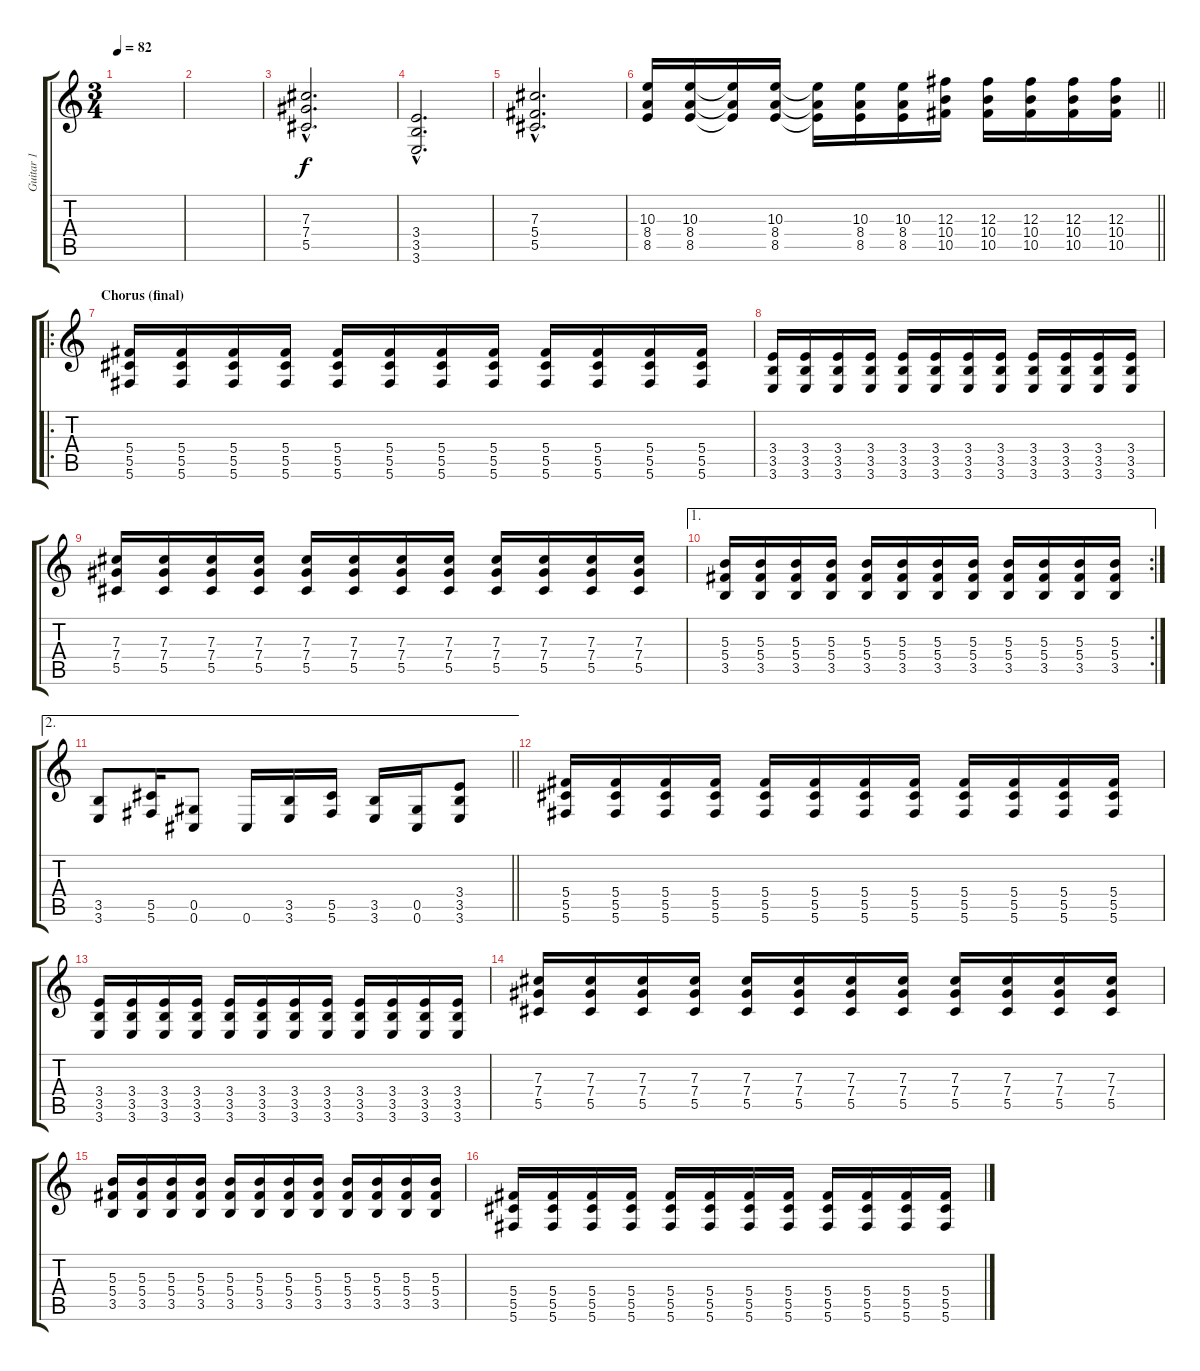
\track ("Guitar 1" "Guitar 1") {instrument overdrivenguitar}
\staff {score tabs}
\tuning (Eb4 Bb3 Gb3 Db3 Ab2 Db2) {hide}
\ts (3 4)
\tempo 82
\clef g2
\ks c
|
|
(7.3{hac} 7.4{hac} 5.5{hac}).2{d} |
(3.4{hac} 3.5{hac} 3.6{hac}).2{d} |
(7.3{hac} 5.4{hac} 5.5{hac}).2{d} |
\barLineRight lightlight
(10.3 8.4 8.5).16 (10.3 8.4 8.5).16 (10.3{t} 8.4{t} 8.5{t}).16 (10.3 8.4 8.5).16 (10.3{t} 8.4{t} 8.5{t}).16 (10.3 8.4 8.5).16 (10.3 8.4 8.5).16 (12.3 10.4 10.5).16 (12.3 10.4 10.5).16 (12.3 10.4 10.5).16 (12.3 10.4 10.5).16 (12.3 10.4 10.5).16 |
\ro
\section ("" "Chorus (final)")
(5.4 5.5 5.6).16 (5.4 5.5 5.6).16 (5.4 5.5 5.6).16 (5.4 5.5 5.6).16 (5.4 5.5 5.6).16 (5.4 5.5 5.6).16 (5.4 5.5 5.6).16 (5.4 5.5 5.6).16 (5.4 5.5 5.6).16 (5.4 5.5 5.6).16 (5.4 5.5 5.6).16 (5.4 5.5 5.6).16 |
(3.4 3.5 3.6).16 (3.4 3.5 3.6).16 (3.4 3.5 3.6).16 (3.4 3.5 3.6).16 (3.4 3.5 3.6).16 (3.4 3.5 3.6).16 (3.4 3.5 3.6).16 (3.4 3.5 3.6).16 (3.4 3.5 3.6).16 (3.4 3.5 3.6).16 (3.4 3.5 3.6).16 (3.4 3.5 3.6).16 |
(7.3 7.4 5.5).16 (7.3 7.4 5.5).16 (7.3 7.4 5.5).16 (7.3 7.4 5.5).16 (7.3 7.4 5.5).16 (7.3 7.4 5.5).16 (7.3 7.4 5.5).16 (7.3 7.4 5.5).16 (7.3 7.4 5.5).16 (7.3 7.4 5.5).16 (7.3 7.4 5.5).16 (7.3 7.4 5.5).16 |
\ae 1
\rc 2
(5.3 5.4 3.5).16 (5.3 5.4 3.5).16 (5.3 5.4 3.5).16 (5.3 5.4 3.5).16 (5.3 5.4 3.5).16 (5.3 5.4 3.5).16 (5.3 5.4 3.5).16 (5.3 5.4 3.5).16 (5.3 5.4 3.5).16 (5.3 5.4 3.5).16 (5.3 5.4 3.5).16 (5.3 5.4 3.5).16 |
\ae 2
\barLineRight lightlight
(3.5 3.6).8 (5.5 5.6).16 (0.5 0.6).8 0.6.16 (3.5 3.6).16 (5.5 5.6).16 (3.5 3.6).16 (0.5 0.6).16 (3.4 3.5 3.6).8 |
(5.4 5.5 5.6).16 (5.4 5.5 5.6).16 (5.4 5.5 5.6).16 (5.4 5.5 5.6).16 (5.4 5.5 5.6).16 (5.4 5.5 5.6).16 (5.4 5.5 5.6).16 (5.4 5.5 5.6).16 (5.4 5.5 5.6).16 (5.4 5.5 5.6).16 (5.4 5.5 5.6).16 (5.4 5.5 5.6).16 |
(3.4 3.5 3.6).16 (3.4 3.5 3.6).16 (3.4 3.5 3.6).16 (3.4 3.5 3.6).16 (3.4 3.5 3.6).16 (3.4 3.5 3.6).16 (3.4 3.5 3.6).16 (3.4 3.5 3.6).16 (3.4 3.5 3.6).16 (3.4 3.5 3.6).16 (3.4 3.5 3.6).16 (3.4 3.5 3.6).16 |
(7.3 7.4 5.5).16 (7.3 7.4 5.5).16 (7.3 7.4 5.5).16 (7.3 7.4 5.5).16 (7.3 7.4 5.5).16 (7.3 7.4 5.5).16 (7.3 7.4 5.5).16 (7.3 7.4 5.5).16 (7.3 7.4 5.5).16 (7.3 7.4 5.5).16 (7.3 7.4 5.5).16 (7.3 7.4 5.5).16 |
(5.3 5.4 3.5).16 (5.3 5.4 3.5).16 (5.3 5.4 3.5).16 (5.3 5.4 3.5).16 (5.3 5.4 3.5).16 (5.3 5.4 3.5).16 (5.3 5.4 3.5).16 (5.3 5.4 3.5).16 (5.3 5.4 3.5).16 (5.3 5.4 3.5).16 (5.3 5.4 3.5).16 (5.3 5.4 3.5).16 |
(5.4 5.5 5.6).16 (5.4 5.5 5.6).16 (5.4 5.5 5.6).16 (5.4 5.5 5.6).16 (5.4 5.5 5.6).16 (5.4 5.5 5.6).16 (5.4 5.5 5.6).16 (5.4 5.5 5.6).16 (5.4 5.5 5.6).16 (5.4 5.5 5.6).16 (5.4 5.5 5.6).16 (5.4 5.5 5.6).16
